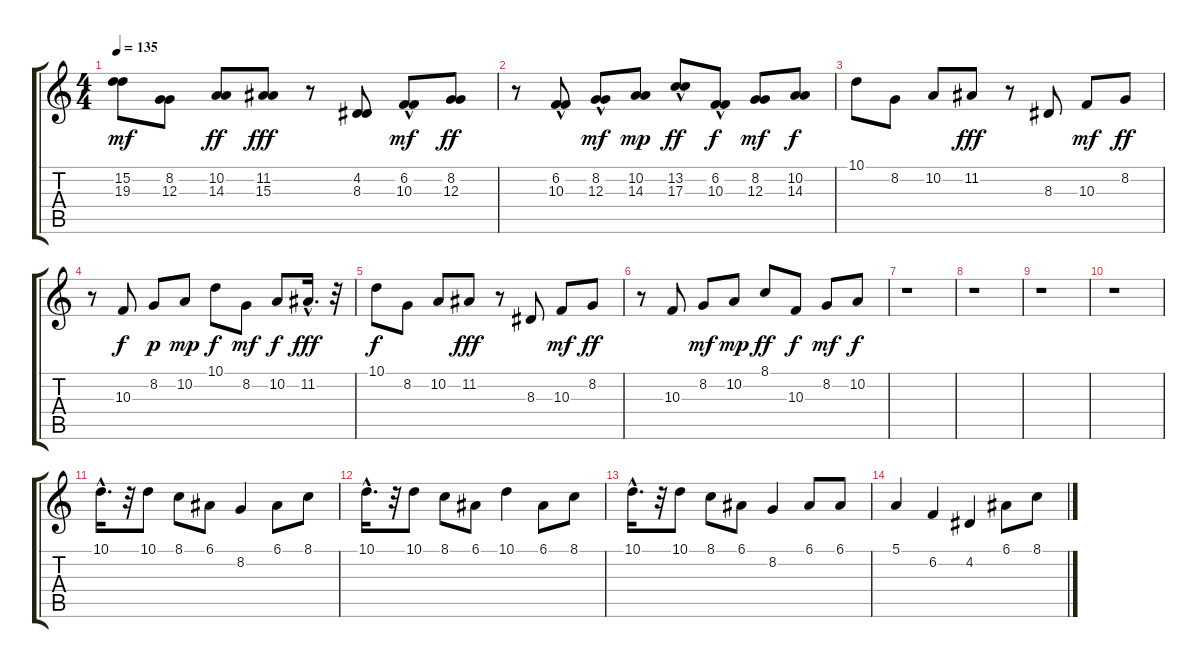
\track "" {instrument electricgrandpiano}
\staff {score tabs}
\tuning (E4 B3 G3 D3 A2 E2) {hide}
\ts (4 4)
\tempo 135
\clef g2
\ks c
(15.2 19.3).8{dy mf} (8.2 12.3).8 (10.2 14.3).8{dy ff} (11.2 15.3).8{dy fff} r.8 (4.2 8.3).8 (6.2{hac} 10.3{hac}).8{dy mf} (8.2 12.3).8{dy ff} |
r.8 (6.2{hac} 10.3{hac}).8 (8.2{hac} 12.3{hac}).8{dy mf} (10.2 14.3).8{dy mp} (13.2{hac} 17.3{hac}).8{dy ff} (6.2{hac} 10.3{hac}).8{dy f} (8.2 12.3).8{dy mf} (10.2 14.3).8{dy f} |
10.1.8 8.2.8 10.2.8 11.2.8{dy fff} r.8 8.3.8 10.3.8{dy mf} 8.2.8{dy ff} |
r.8 10.3.8{dy f} 8.2.8{dy p} 10.2.8{dy mp} 10.1.8{dy f} 8.2.8{dy mf} 10.2.8{dy f} 11.2{hac}.16{d dy fff} r.32 |
10.1.8{dy f} 8.2.8 10.2.8 11.2.8{dy fff} r.8 8.3.8 10.3.8{dy mf} 8.2.8{dy ff} |
r.8 10.3.8 8.2.8{dy mf} 10.2.8{dy mp} 8.1.8{dy ff} 10.3.8{dy f} 8.2.8{dy mf} 10.2.8{dy f} |
r.1 |
r.1 |
r.1 |
r.1 |
10.1{hac}.16{d} r.32 10.1.8 8.1.8 6.1.8 8.2.4 6.1.8 8.1.8 |
10.1{hac}.16{d} r.32 10.1.8 8.1.8 6.1.8 10.1.4 6.1.8 8.1.8 |
10.1{hac}.16{d} r.32 10.1.8 8.1.8 6.1.8 8.2.4 6.1.8 6.1.8 |
5.1.4 6.2.4 4.2.4 6.1.8 8.1.8
